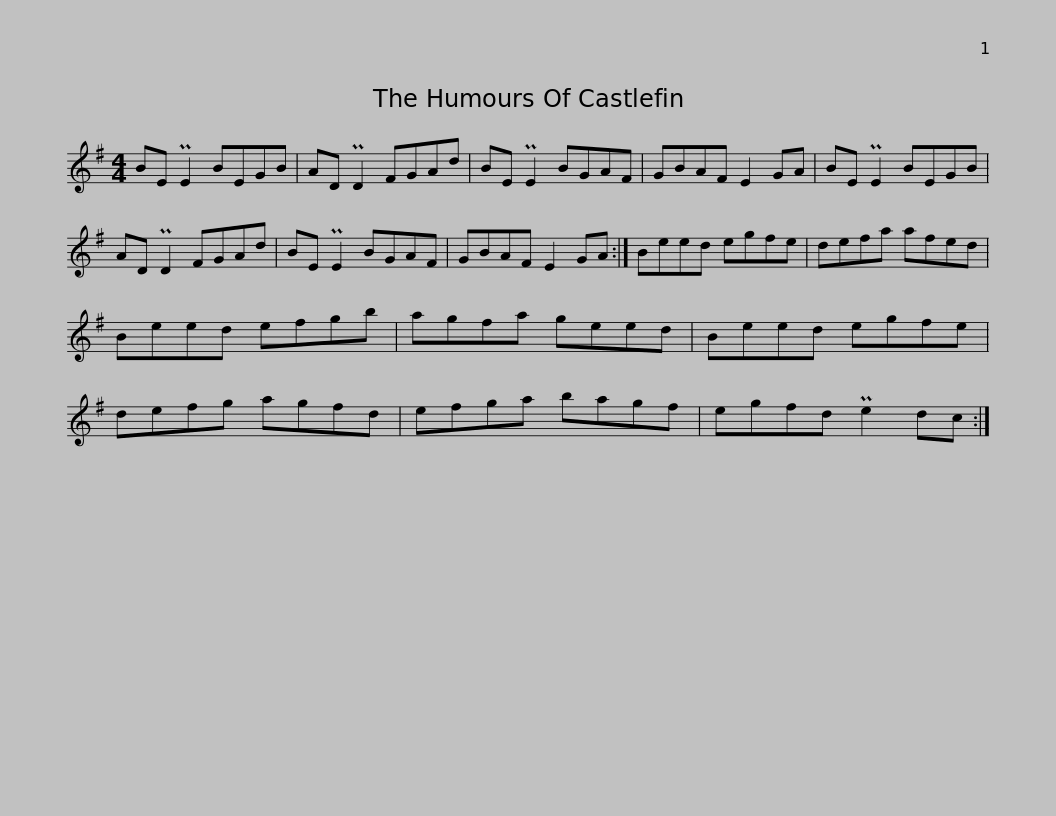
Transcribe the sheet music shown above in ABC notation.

X:1
L:1/8
M:4/4
I:linebreak $
K:G
V:1 treble
V:1
 BE PE2 BEGB | AD PD2 FGAd | BE PE2 BGAF | GBAF E2 GA | BE PE2 BEGB | %5
 AD PD2 FGAd |$ BE PE2 BGAF | GBAF E2 GA :| Beed egfe | defa afed | %10
 Beed efgb |$ agfa geed | Beed egfe | defg agfd | efga bagf | %15
 egfd Pe2 dc :| %16
